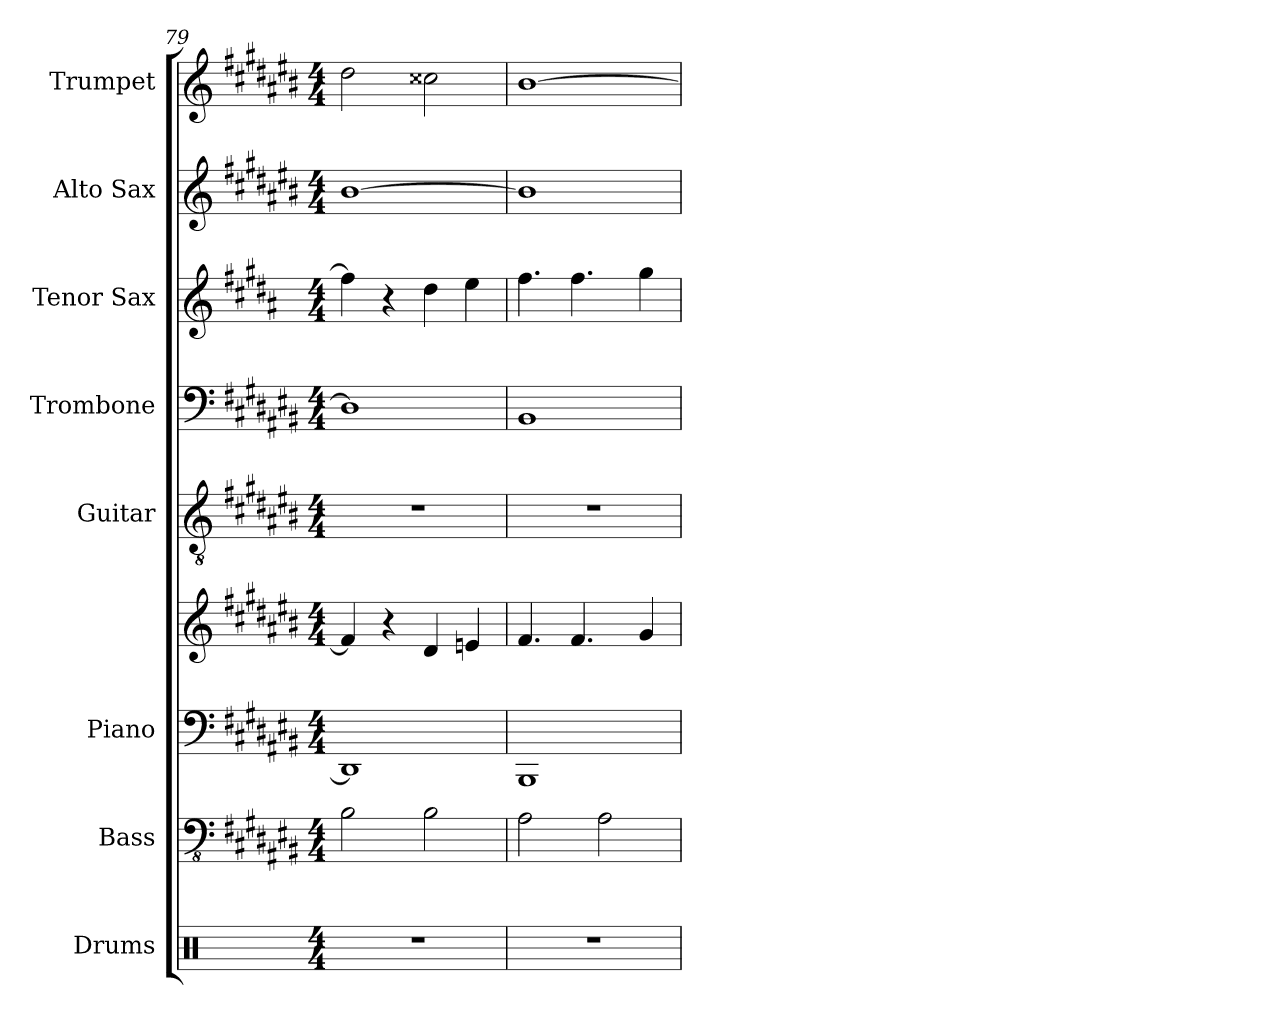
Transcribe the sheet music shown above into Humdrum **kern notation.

**kern	**kern	**kern	**kern	**kern	**kern	**kern	**kern	**kern
*part8	*part7	*part6	*part6	*part5	*part4	*part3	*part2	*part1
*staff9	*staff8	*staff7	*staff6	*staff5	*staff4	*staff3	*staff2	*staff1
*I"Drums	*I"Bass	*I"Piano	*	*I"Guitar	*I"Trombone	*I"Tenor Sax	*I"Alto Sax	*I"Trumpet
*I'Drums	*I'Bass	*I'Piano	*	*I'Gtr.	*I'Tbn.	*I'Tenor	*I'Alto	*I'Tpt.
*clefX	*clefFv4	*clefF4	*clefG2	*clefGv2	*clefF4	*clefG2	*clefG2	*clefG2
*	*	*	*	*	*	*ITrd8c14	*ITrd5c9	*ITrd1c2
*k[]	*k[f#c#g#d#a#e#b#]	*k[f#c#g#d#a#e#b#]	*k[f#c#g#d#a#e#b#]	*k[f#c#g#d#a#e#b#]	*k[f#c#g#d#a#e#b#]	*k[f#c#g#d#a#]	*k[f#c#g#d#]	*k[f#c#g#d#a#]
*M4/4	*M4/4	*M4/4	*M4/4	*M4/4	*M4/4	*M4/4	*M4/4	*M4/4
=79	=79	=79	=79	=79	=79	=79	=79	=79
1r	2BB#\	1DD#]	4f#/]	1r	1D#]	4f#\]	[1d#	2cc#\
.	.	.	4r	.	.	4r	.	.
.	2BB#\	.	4d#/	.	.	4d#\	.	2b#X\
.	.	.	4en/	.	.	4e\	.	.
=80	=80	=80	=80	=80	=80	=80	=80	=80
1r	2AA#\	1BBB#	4.f#/	1r	1BB#	4.f#\	1d#]	[1a#
.	.	.	4.f#/	.	.	4.f#\	.	.
.	2AA#\	.	.	.	.	.	.	.
.	.	.	4g#/	.	.	4g#\	.	.
=	=	=	=	=	=	=	=	=
*-	*-	*-	*-	*-	*-	*-	*-	*-
